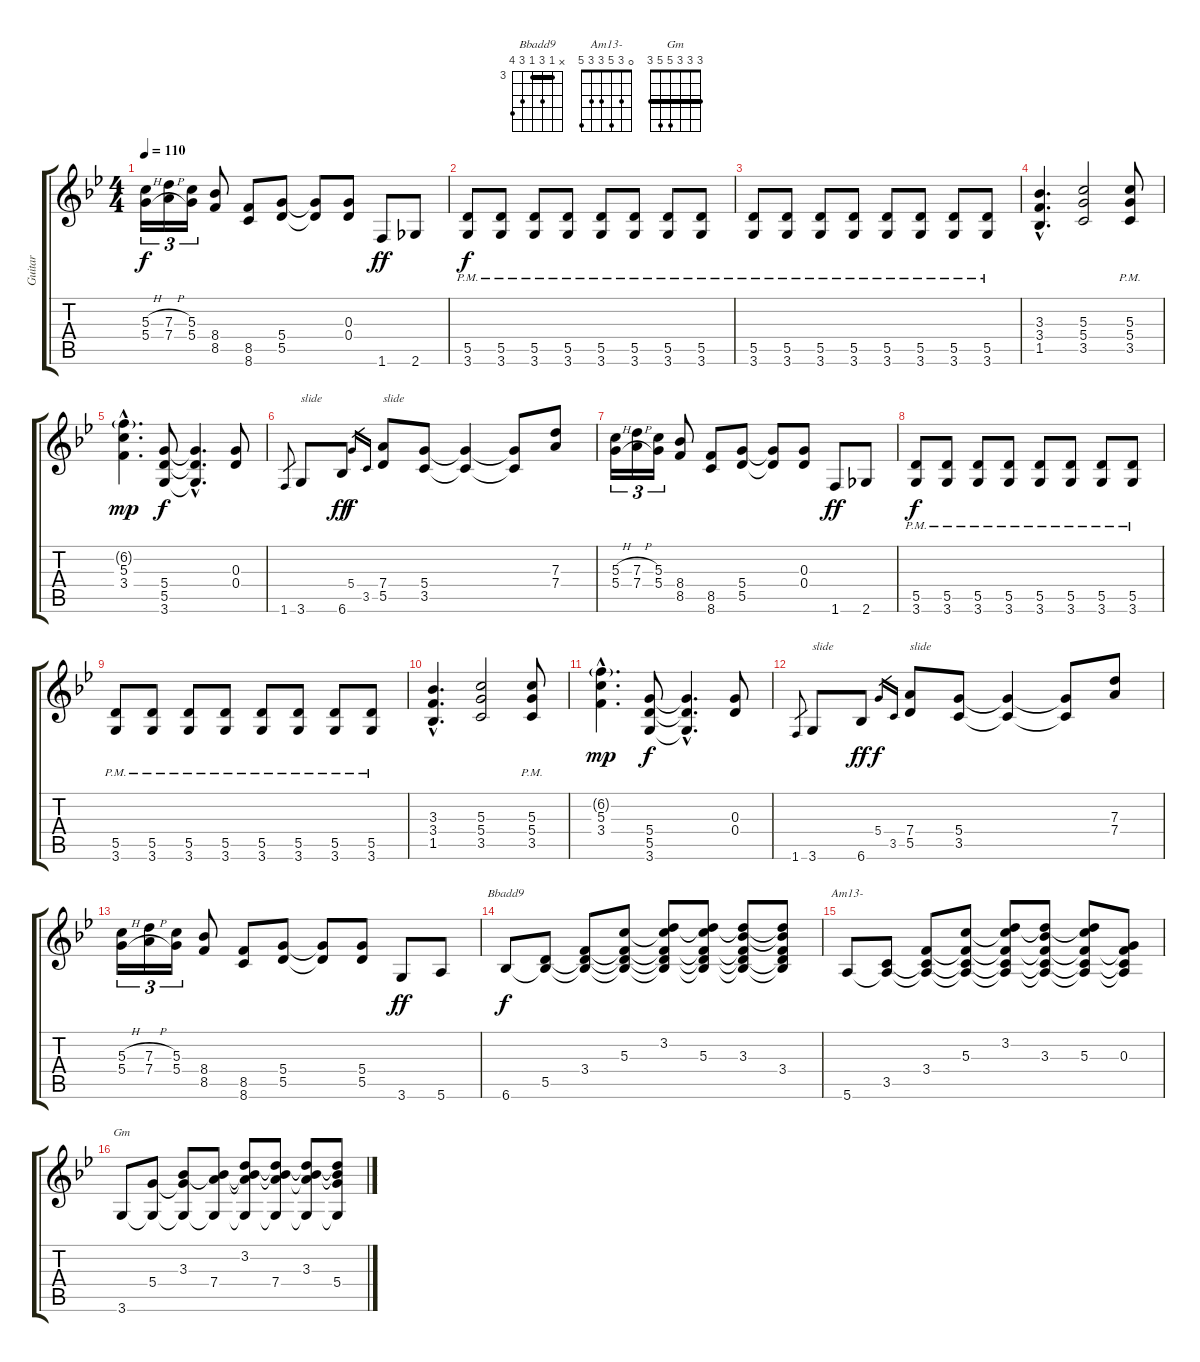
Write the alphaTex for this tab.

\track ("Guitar" "Guitar") {instrument overdrivenguitar}
\staff {score tabs}
\tuning (E4 B3 G3 D3 A2 E2) {hide}
\chord ("Bbadd9" x 3 5 3 5 6) {firstfret 3 barre 3}
\chord ("Am13-" 0 3 5 3 3 5)
\chord ("Gm" 3 3 3 5 5 3) {barre 3}
\ts (4 4)
\tempo 110
\clef g2
\ks gminor
(5.3{h} 5.4{h}).16{tu (3 2) dy f} (7.3{h} 7.4{h}).16{tu (3 2)} (5.3 5.4).16{tu (3 2)} (8.4 8.5).8 (8.5 8.6).8 (5.4 5.5).8 (5.4{t} 5.5{t}).8 (0.3 0.4).8 1.6.8{dy ff} 2.6.8 |
(5.5{pm} 3.6{pm}).8{dy f} (5.5{pm} 3.6{pm}).8 (5.5{pm} 3.6{pm}).8 (5.5{pm} 3.6{pm}).8 (5.5{pm} 3.6{pm}).8 (5.5{pm} 3.6{pm}).8 (5.5{pm} 3.6{pm}).8 (5.5{pm} 3.6{pm}).8 |
(5.5{pm} 3.6{pm}).8 (5.5{pm} 3.6{pm}).8 (5.5{pm} 3.6{pm}).8 (5.5{pm} 3.6{pm}).8 (5.5{pm} 3.6{pm}).8 (5.5{pm} 3.6{pm}).8 (5.5{pm} 3.6{pm}).8 (5.5{pm} 3.6{pm}).8 |
(3.3{hac} 3.4{hac} 1.5{hac}).4{d} (5.3 5.4 3.5).2 (5.3{pm} 5.4{pm} 3.5{pm}).8 |
(6.2{g hac} 5.3{hac} 3.4{hac}).4{d dy mp} (5.4 5.5 3.6).8{dy f} (5.4{hac t} 5.5{hac t} 3.6{hac t}).4{d} (0.3 0.4).8 |
1.6.8{gr} 3.6.8{txt "slide"} 6.6.8{dy ff} 5.4.16{gr dy f} 3.5.16{gr} (7.4 5.5).8{txt "slide "} (5.4 3.5).8 (5.4{t} 3.5{t}).4 (5.4{t} 3.5{t}).8 (7.3 7.4).8 |
(5.3{h} 5.4{h}).16{tu (3 2)} (7.3{h} 7.4{h}).16{tu (3 2)} (5.3 5.4).16{tu (3 2)} (8.4 8.5).8 (8.5 8.6).8 (5.4 5.5).8 (5.4{t} 5.5{t}).8 (0.3 0.4).8 1.6.8{dy ff} 2.6.8 |
(5.5{pm} 3.6{pm}).8{dy f} (5.5{pm} 3.6{pm}).8 (5.5{pm} 3.6{pm}).8 (5.5{pm} 3.6{pm}).8 (5.5{pm} 3.6{pm}).8 (5.5{pm} 3.6{pm}).8 (5.5{pm} 3.6{pm}).8 (5.5{pm} 3.6{pm}).8 |
(5.5{pm} 3.6{pm}).8 (5.5{pm} 3.6{pm}).8 (5.5{pm} 3.6{pm}).8 (5.5{pm} 3.6{pm}).8 (5.5{pm} 3.6{pm}).8 (5.5{pm} 3.6{pm}).8 (5.5{pm} 3.6{pm}).8 (5.5{pm} 3.6{pm}).8 |
(3.3{hac} 3.4{hac} 1.5{hac}).4{d} (5.3 5.4 3.5).2 (5.3{pm} 5.4{pm} 3.5{pm}).8 |
(6.2{g hac} 5.3{hac} 3.4{hac}).4{d dy mp} (5.4 5.5 3.6).8{dy f} (5.4{hac t} 5.5{hac t} 3.6{hac t}).4{d} (0.3 0.4).8 |
1.6.8{gr} 3.6.8{txt "slide"} 6.6.8{dy ff} 5.4.16{gr dy f} 3.5.16{gr} (7.4 5.5).8{txt "slide "} (5.4 3.5).8 (5.4{t} 3.5{t}).4 (5.4{t} 3.5{t}).8 (7.3 7.4).8 |
(5.3{h} 5.4{h}).16{tu (3 2)} (7.3{h} 7.4{h}).16{tu (3 2)} (5.3 5.4).16{tu (3 2)} (8.4 8.5).8 (8.5 8.6).8 (5.4 5.5).8 (5.4{t} 5.5{t}).8 (5.4 5.5).8 3.6.8{dy ff} 5.6.8 |
6.6.8{ch "Bbadd9" dy f} (5.5 6.6{t}).8 (3.4 5.5{t} 6.6{t}).8 (5.3 3.4{t} 5.5{t} 6.6{t}).8 (3.2 5.3{t} 3.4{t} 5.5{t} 6.6{t}).8 (3.2{t} 5.3 3.4{t} 5.5{t} 6.6{t}).8 (3.2{t} 3.3 3.4{t} 5.5{t} 6.6{t}).8 (3.2{t} 3.3{t} 3.4 5.5{t} 6.6{t}).8 |
5.6.8{ch "Am13-"} (3.5 5.6{t}).8 (3.4 3.5{t} 5.6{t}).8 (5.3 3.4{t} 3.5{t} 5.6{t}).8 (3.2 5.3{t} 3.4{t} 3.5{t} 5.6{t}).8 (3.2{t} 3.3 3.4{t} 3.5{t} 5.6{t}).8 (3.2{t} 5.3 3.4{t} 3.5{t} 5.6{t}).8 (0.3 3.4{t} 3.5{t} 5.6{t}).8 |
3.6.8{ch "Gm"} (5.4 3.6{t}).8 (3.3 5.4{t} 3.6{t}).8 (3.3{t} 7.4 3.6{t}).8 (3.2 3.3{t} 7.4{t} 3.6{t}).8 (3.2{t} 3.3{t} 7.4 3.6{t}).8 (3.2{t} 3.3 7.4{t} 3.6{t}).8 (3.2{t} 3.3{t} 5.4 3.6{t}).8
